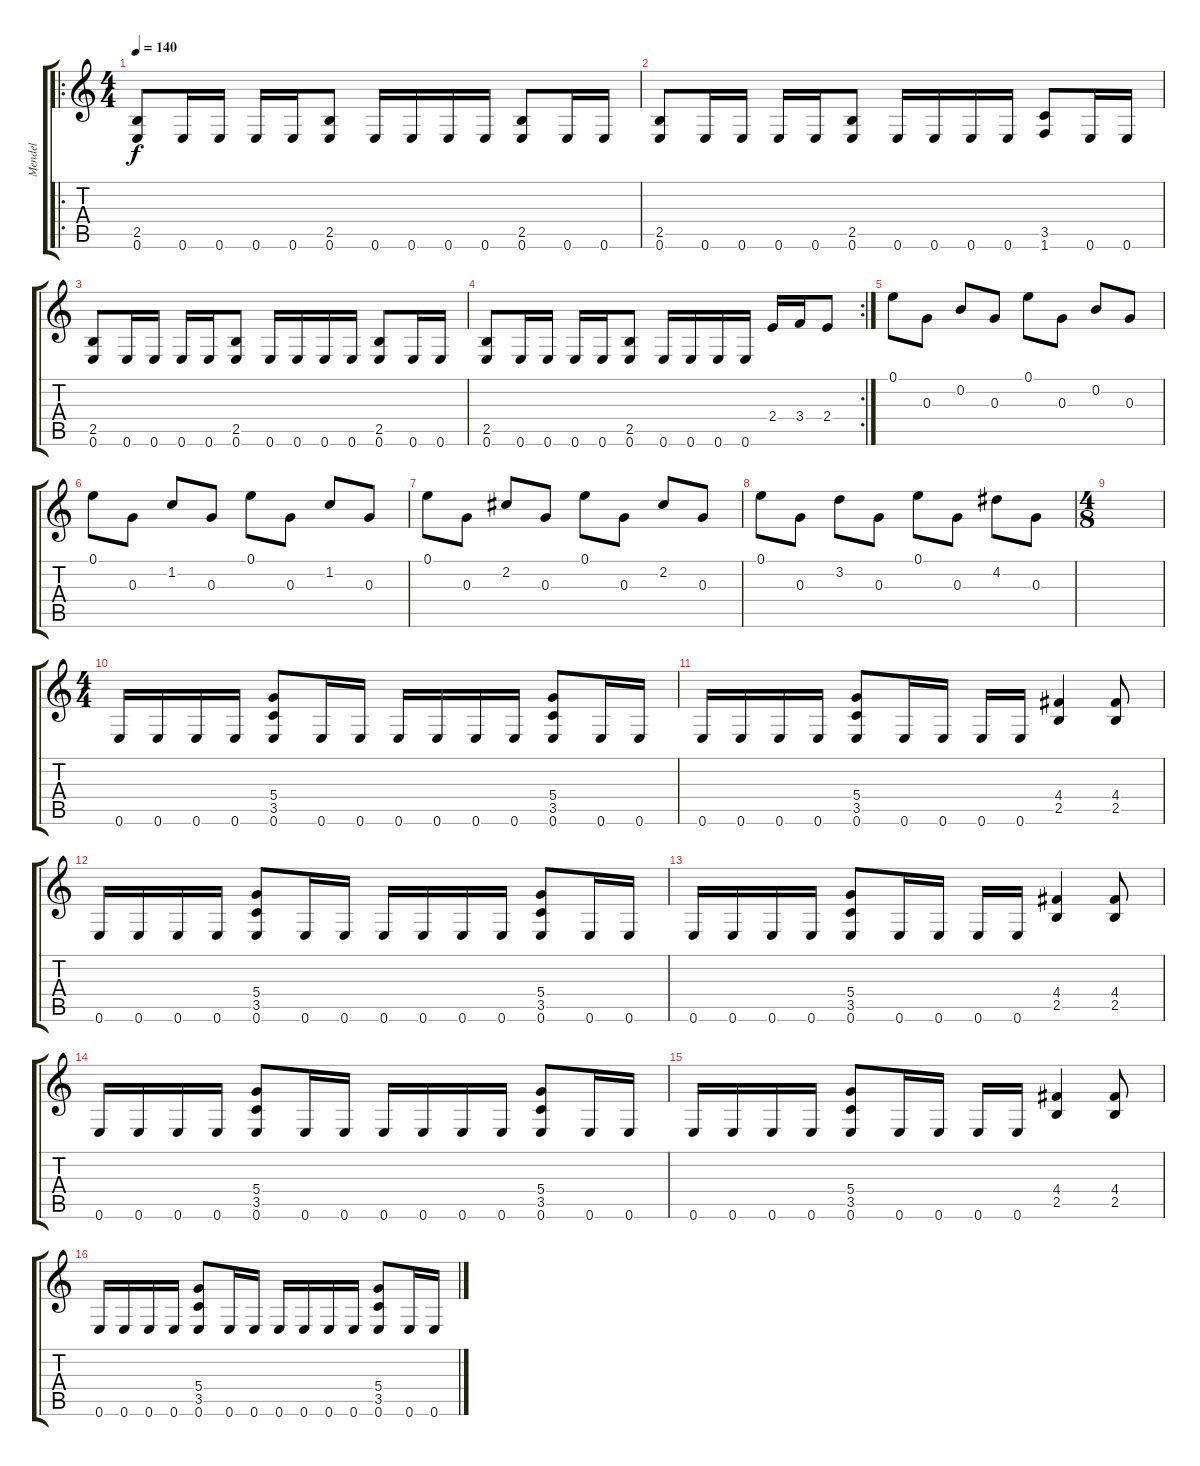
\track ("Mendel" "Mendel") {instrument distortionguitar}
\staff {score tabs}
\tuning (E4 B3 G3 D3 A2 E2) {hide}
\ro
\ts (4 4)
\tempo 140
\clef g2
\ks c
(2.5 0.6).8{dy f} 0.6.16 0.6.16 0.6.16 0.6.16 (2.5 0.6).8 0.6.16 0.6.16 0.6.16 0.6.16 (2.5 0.6).8 0.6.16 0.6.16 |
(2.5 0.6).8 0.6.16 0.6.16 0.6.16 0.6.16 (2.5 0.6).8 0.6.16 0.6.16 0.6.16 0.6.16 (3.5 1.6).8 0.6.16 0.6.16 |
(2.5 0.6).8 0.6.16 0.6.16 0.6.16 0.6.16 (2.5 0.6).8 0.6.16 0.6.16 0.6.16 0.6.16 (2.5 0.6).8 0.6.16 0.6.16 |
\rc 2
(2.5 0.6).8 0.6.16 0.6.16 0.6.16 0.6.16 (2.5 0.6).8 0.6.16 0.6.16 0.6.16 0.6.16 2.4.16 3.4.16 2.4.8 |
0.1.8{instrument electricguitarclean} 0.3.8 0.2.8 0.3.8 0.1.8 0.3.8 0.2.8 0.3.8 |
0.1.8 0.3.8 1.2.8 0.3.8 0.1.8 0.3.8 1.2.8 0.3.8 |
0.1.8 0.3.8 2.2.8 0.3.8 0.1.8 0.3.8 2.2.8 0.3.8 |
0.1.8 0.3.8 3.2.8 0.3.8 0.1.8 0.3.8 4.2.8 0.3.8 |
\ts (4 8)
|
\ts (4 4)
0.6.16 0.6.16 0.6.16 0.6.16 (5.4 3.5 0.6).8 0.6.16 0.6.16 0.6.16 0.6.16 0.6.16 0.6.16 (5.4 3.5 0.6).8 0.6.16 0.6.16 |
0.6.16 0.6.16 0.6.16 0.6.16 (5.4 3.5 0.6).8 0.6.16 0.6.16 0.6.16 0.6.16 (4.4 2.5).4 (4.4 2.5).8 |
0.6.16 0.6.16 0.6.16 0.6.16 (5.4 3.5 0.6).8 0.6.16 0.6.16 0.6.16 0.6.16 0.6.16 0.6.16 (5.4 3.5 0.6).8 0.6.16 0.6.16 |
0.6.16 0.6.16 0.6.16 0.6.16 (5.4 3.5 0.6).8 0.6.16 0.6.16 0.6.16 0.6.16 (4.4 2.5).4 (4.4 2.5).8 |
0.6.16 0.6.16 0.6.16 0.6.16 (5.4 3.5 0.6).8 0.6.16 0.6.16 0.6.16 0.6.16 0.6.16 0.6.16 (5.4 3.5 0.6).8 0.6.16 0.6.16 |
0.6.16 0.6.16 0.6.16 0.6.16 (5.4 3.5 0.6).8 0.6.16 0.6.16 0.6.16 0.6.16 (4.4 2.5).4 (4.4 2.5).8 |
0.6.16 0.6.16 0.6.16 0.6.16 (5.4 3.5 0.6).8 0.6.16 0.6.16 0.6.16 0.6.16 0.6.16 0.6.16 (5.4 3.5 0.6).8 0.6.16 0.6.16
